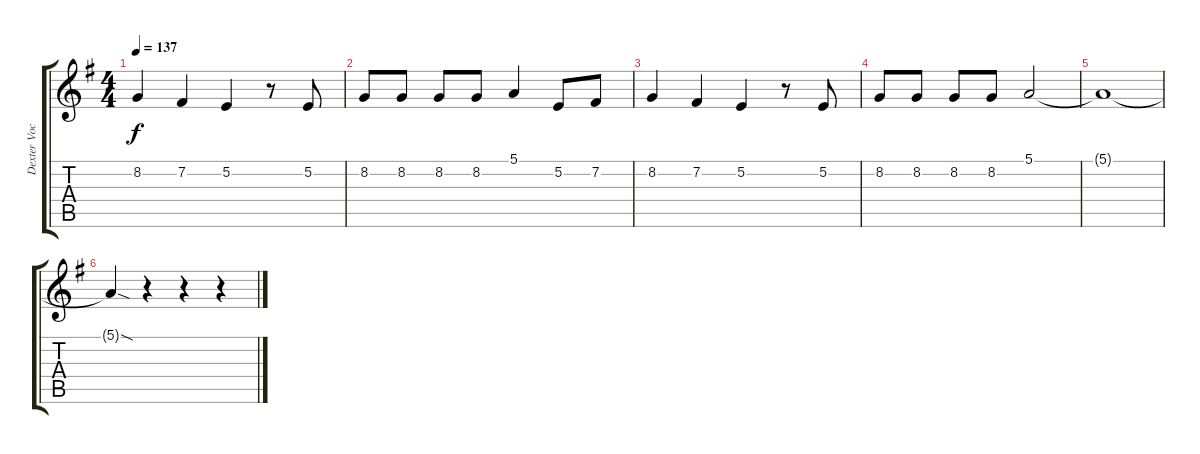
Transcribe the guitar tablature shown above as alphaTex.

\track ("Dexter Vocals" "Dexter Voc") {instrument tenorsax}
\staff {score tabs}
\tuning (E4 B3 G3 D3 A2 E2) {hide}
\ts (4 4)
\tempo 137
\clef g2
\ks eminor
8.2.4{dy f} 7.2.4 5.2.4 r.8 5.2.8 |
8.2.8 8.2.8 8.2.8 8.2.8 5.1.4 5.2.8 7.2.8 |
8.2.4 7.2.4 5.2.4 r.8 5.2.8 |
8.2.8 8.2.8 8.2.8 8.2.8 5.1.2 |
5.1{t}.1 |
5.1{sod t}.4 r.4 r.4 r.4
